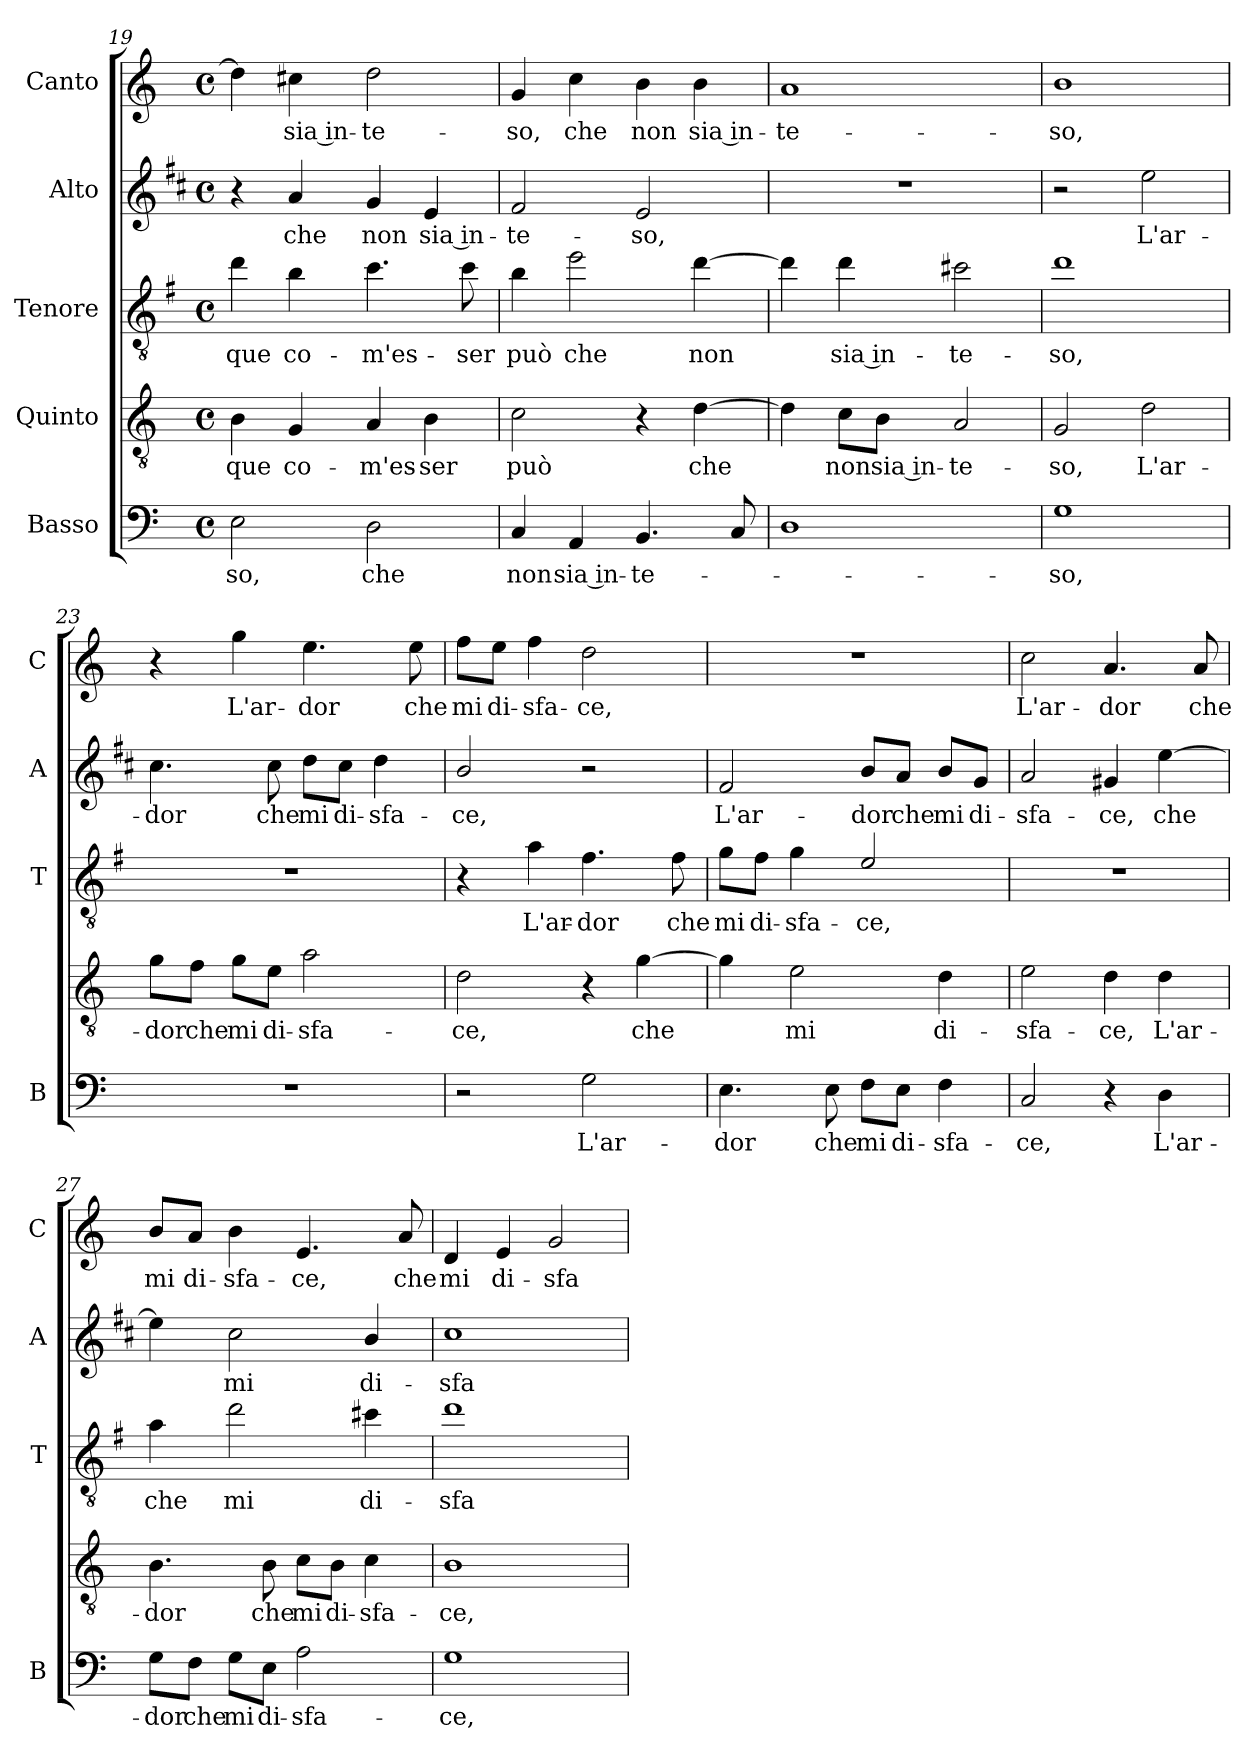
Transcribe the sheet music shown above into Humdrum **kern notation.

**kern	**text	**kern	**text	**kern	**text	**kern	**text	**kern	**text
*part5	*part5	*part4	*part4	*part3	*part3	*part2	*part2	*part1	*part1
*staff5	*staff5	*staff4	*staff4	*staff3	*staff3	*staff2	*staff2	*staff1	*staff1
*I"Basso	*	*I"Quinto	*	*I"Tenore	*	*I"Alto	*	*I"Canto	*
*I'B	*	*	*	*I'T	*	*I'A	*	*I'C	*
*clefF4	*	*clefGv2	*	*clefGv2	*	*clefG2	*	*clefG2	*
*	*	*	*	*ITrd4c7	*	*ITrd1c2	*	*	*
*k[]	*	*k[]	*	*k[]	*	*k[]	*	*k[]	*
*C:	*	*C:	*	*C:	*	*C:	*	*C:	*
*M4/4	*	*M4/4	*	*M4/4	*	*M4/4	*	*M4/4	*
*met(c)	*	*met(c)	*	*met(c)	*	*met(c)	*	*met(c)	*
=19	=19	=19	=19	=19	=19	=19	=19	=19	=19
!	!LO:LY:b	!	!LO:LY:b	!	!LO:LY:b	!	!	!	!
2E\	-so,	4B\	-que	4g\	-que	4r	.	4dd\]	.
!	!	!	!LO:LY:b	!	!LO:LY:b	!	!LO:LY:b	!	!LO:LY:b
.	.	4G/	co-	4e\	co-	4g/	che	4cc#X\	sia in-
!	!LO:LY:b	!	!LO:LY:b	!	!LO:LY:b	!	!LO:LY:b	!	!LO:LY:b
2D\	che	4A/	-m'es-	4.f\	-m'es-	4f/	non	2dd\	-te-
!	!	!	!LO:LY:b	!	!	!	!LO:LY:b	!	!
.	.	4B\	-ser	.	.	4d/	sia in-	.	.
!	!	!	!	!	!LO:LY:b	!	!	!	!
.	.	.	.	8f\	-ser	.	.	.	.
=20	=20	=20	=20	=20	=20	=20	=20	=20	=20
!	!LO:LY:b	!	!LO:LY:b	!	!LO:LY:b	!	!LO:LY:b	!	!LO:LY:b
4C/	non	2c\	può	4e\	può	2e/	-te-	4g/	-so,
!	!LO:LY:b	!	!	!	!LO:LY:b	!	!	!	!LO:LY:b
4AA/	sia in-	.	.	2a\	che	.	.	4cc\	che
!	!LO:LY:b	!	!	!	!	!	!LO:LY:b	!	!LO:LY:b
4.BB/	-te-	4r	.	.	.	2d/	-so,	4b\	non
!	!	!	!LO:LY:b	!	!LO:LY:b	!	!	!	!LO:LY:b
.	.	[4d\	che	[4g\	non	.	.	4b\	sia in-
8C/	.	.	.	.	.	.	.	.	.
=21	=21	=21	=21	=21	=21	=21	=21	=21	=21
!	!	!	!	!	!	!	!	!	!LO:LY:b
1D	.	4d\]	.	4g\]	.	1r	.	1a	-te-
!	!	!	!LO:LY:b	!	!LO:LY:b	!	!	!	!
.	.	8c\L	non	4g\	sia in-	.	.	.	.
!	!	!	!LO:LY:b	!	!	!	!	!	!
.	.	8B\J	sia in-	.	.	.	.	.	.
!	!	!	!LO:LY:b	!	!LO:LY:b	!	!	!	!
.	.	2A/	-te-	2f#X\	-te-	.	.	.	.
=22	=22	=22	=22	=22	=22	=22	=22	=22	=22
!	!LO:LY:b	!	!LO:LY:b	!	!LO:LY:b	!	!	!	!LO:LY:b
1G	-so,	2G/	-so,	1g	-so,	2r	.	1b	-so,
!	!	!	!LO:LY:b	!	!	!	!LO:LY:b	!	!
.	.	2d\	L'ar-	.	.	2dd\	L'ar-	.	.
!!LO:LB:g=z
=23	=23	=23	=23	=23	=23	=23	=23	=23	=23
!	!	!	!LO:LY:b	!	!	!	!LO:LY:b	!	!
1r	.	8g\L	-dor	1r	.	4.b\	-dor	4r	.
!	!	!	!LO:LY:b	!	!	!	!	!	!
.	.	8f\J	che	.	.	.	.	.	.
!	!	!	!LO:LY:b	!	!	!	!	!	!LO:LY:b
.	.	8g\L	mi	.	.	.	.	4gg\	L'ar-
!	!	!	!LO:LY:b	!	!	!	!LO:LY:b	!	!
.	.	8e\J	di-	.	.	8b\	che	.	.
!	!	!	!LO:LY:b	!	!	!	!LO:LY:b	!	!LO:LY:b
.	.	2a\	-sfa-	.	.	8cc\L	mi	4.ee\	-dor
!	!	!	!	!	!	!	!LO:LY:b	!	!
.	.	.	.	.	.	8b\J	di-	.	.
!	!	!	!	!	!	!	!LO:LY:b	!	!
.	.	.	.	.	.	4cc\	-sfa-	.	.
!	!	!	!	!	!	!	!	!	!LO:LY:b
.	.	.	.	.	.	.	.	8ee\	che
=24	=24	=24	=24	=24	=24	=24	=24	=24	=24
!	!	!	!LO:LY:b	!	!	!	!LO:LY:b	!	!LO:LY:b
2r	.	2d\	-ce,	4r	.	2a/	-ce,	8ff\L	mi
!	!	!	!	!	!	!	!	!	!LO:LY:b
.	.	.	.	.	.	.	.	8ee\J	di-
!	!	!	!	!	!LO:LY:b	!	!	!	!LO:LY:b
.	.	.	.	4d\	L'ar-	.	.	4ff\	-sfa-
!	!LO:LY:b	!	!	!	!LO:LY:b	!	!	!	!LO:LY:b
2G\	L'ar-	4r	.	4.B\	-dor	2r	.	2dd\	-ce,
!	!	!	!LO:LY:b	!	!	!	!	!	!
.	.	[4g\	che	.	.	.	.	.	.
!	!	!	!	!	!LO:LY:b	!	!	!	!
.	.	.	.	8B\	che	.	.	.	.
=25	=25	=25	=25	=25	=25	=25	=25	=25	=25
!	!LO:LY:b	!	!	!	!LO:LY:b	!	!LO:LY:b	!	!
4.E\	-dor	4g\]	.	8c\L	mi	2e/	L'ar-	1r	.
!	!	!	!	!	!LO:LY:b	!	!	!	!
.	.	.	.	8B\J	di-	.	.	.	.
!	!	!	!LO:LY:b	!	!LO:LY:b	!	!	!	!
.	.	2e\	mi	4c\	-sfa-	.	.	.	.
!	!LO:LY:b	!	!	!	!	!	!	!	!
8E\	che	.	.	.	.	.	.	.	.
!	!LO:LY:b	!	!	!	!LO:LY:b	!	!LO:LY:b	!	!
8F\L	mi	.	.	2A/	-ce,	8a/L	-dor	.	.
!	!LO:LY:b	!	!	!	!	!	!LO:LY:b	!	!
8E\J	di-	.	.	.	.	8g/J	che	.	.
!	!LO:LY:b	!	!LO:LY:b	!	!	!	!LO:LY:b	!	!
4F\	-sfa-	4d\	di-	.	.	8a/L	mi	.	.
!	!	!	!	!	!	!	!LO:LY:b	!	!
.	.	.	.	.	.	8f/J	di-	.	.
=26	=26	=26	=26	=26	=26	=26	=26	=26	=26
!	!LO:LY:b	!	!LO:LY:b	!	!	!	!LO:LY:b	!	!LO:LY:b
2C/	-ce,	2e\	-sfa-	1r	.	2g/	-sfa-	2cc\	L'ar-
!	!	!	!LO:LY:b	!	!	!	!LO:LY:b	!	!LO:LY:b
4r	.	4d\	-ce,	.	.	4f#X/	-ce,	4.a/	-dor
!	!LO:LY:b	!	!LO:LY:b	!	!	!	!LO:LY:b	!	!
4D\	L'ar-	4d\	L'ar-	.	.	[4dd\	che	.	.
!	!	!	!	!	!	!	!	!	!LO:LY:b
.	.	.	.	.	.	.	.	8a/	che
=27	=27	=27	=27	=27	=27	=27	=27	=27	=27
!	!LO:LY:b	!	!LO:LY:b	!	!LO:LY:b	!	!	!	!LO:LY:b
8G\L	-dor	4.B\	-dor	4d\	che	4dd\]	.	8b/L	mi
!	!LO:LY:b	!	!	!	!	!	!	!	!LO:LY:b
8F\J	che	.	.	.	.	.	.	8a/J	di-
!	!LO:LY:b	!	!	!	!LO:LY:b	!	!LO:LY:b	!	!LO:LY:b
8G\L	mi	.	.	2g\	mi	2b\	mi	4b\	-sfa-
!	!LO:LY:b	!	!LO:LY:b	!	!	!	!	!	!
8E\J	di-	8B\	che	.	.	.	.	.	.
!	!LO:LY:b	!	!LO:LY:b	!	!	!	!	!	!LO:LY:b
2A\	-sfa-	8c\L	mi	.	.	.	.	4.e/	-ce,
!	!	!	!LO:LY:b	!	!	!	!	!	!
.	.	8B\J	di-	.	.	.	.	.	.
!	!	!	!LO:LY:b	!	!LO:LY:b	!	!LO:LY:b	!	!
.	.	4c\	-sfa-	4f#X\	di-	4a/	di-	.	.
!	!	!	!	!	!	!	!	!	!LO:LY:b
.	.	.	.	.	.	.	.	8a/	che
!!LO:PB:g=z
=28	=28	=28	=28	=28	=28	=28	=28	=28	=28
!	!LO:LY:b	!	!LO:LY:b	!	!LO:LY:b	!	!LO:LY:b	!	!LO:LY:b
1G	-ce,	1B	-ce,	1g	-sfa-	1b	-sfa-	4d/	mi
!	!	!	!	!	!	!	!	!	!LO:LY:b
.	.	.	.	.	.	.	.	4e/	di-
!	!	!	!	!	!	!	!	!	!LO:LY:b
.	.	.	.	.	.	.	.	2g/	-sfa-
=	=	=	=	=	=	=	=	=	=
*-	*-	*-	*-	*-	*-	*-	*-	*-	*-
